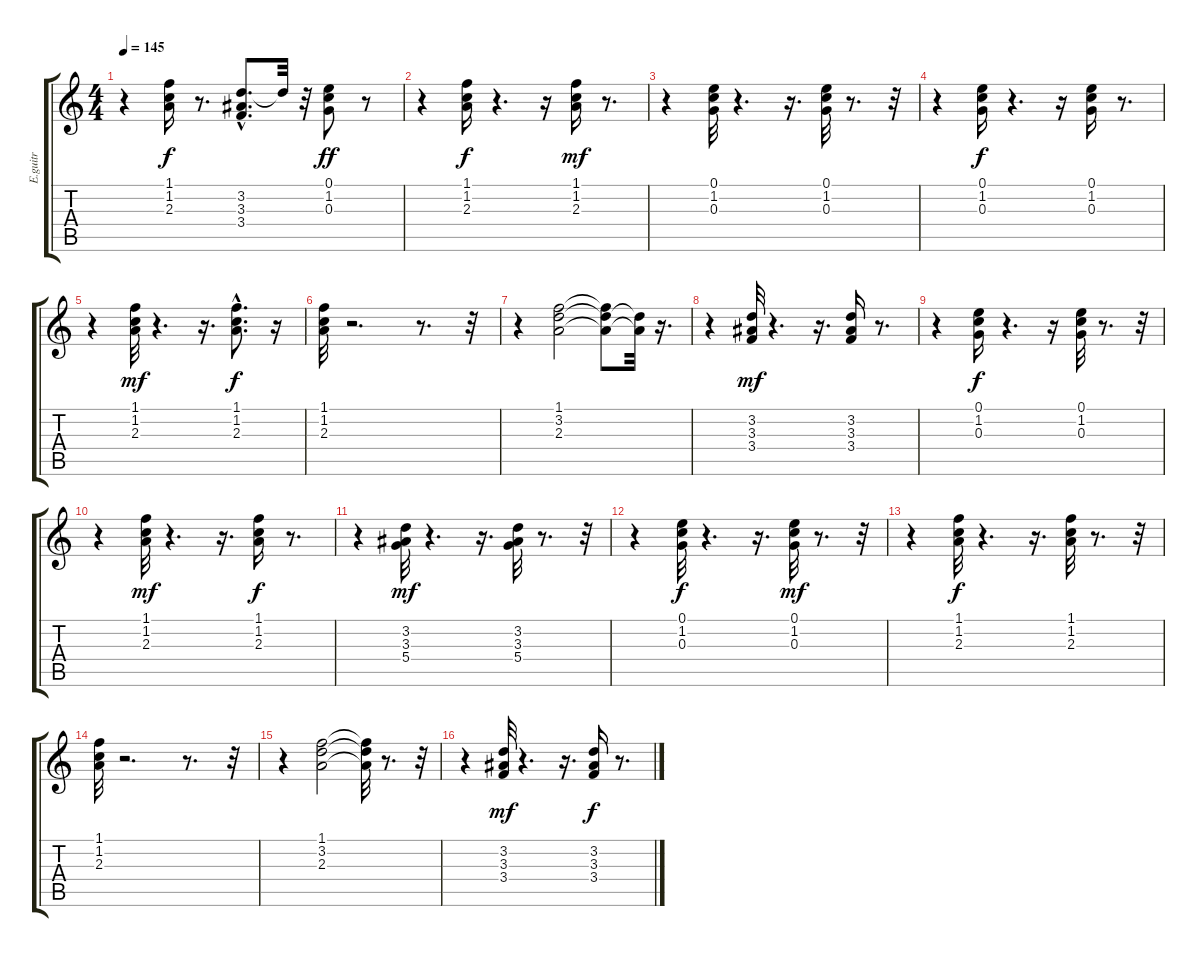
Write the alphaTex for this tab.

\track ("E.guitr" "E.guitr") {instrument acousticguitarsteel}
\staff {score tabs}
\tuning (E4 B3 G3 D3 A2 E2) {hide}
\ts (4 4)
\tempo 145
\clef g2
\ks c
r.4{dy f} (1.1 1.2 2.3).16 r.8{d} (3.2{hac} 3.3{hac} 3.4{hac}).8{d} 3.2{t}.32 r.32 (0.1 1.2 0.3).8{dy ff} r.8 |
r.4 (1.1 1.2 2.3).16{dy f} r.4{d} r.16 (1.1 1.2 2.3).16{dy mf} r.8{d} |
r.4 (0.1 1.2 0.3).32 r.4{d} r.16{d} (0.1 1.2 0.3).32 r.8{d} r.32 |
r.4 (0.1 1.2 0.3).16{dy f} r.4{d} r.16 (0.1 1.2 0.3).16 r.8{d} |
r.4 (1.1 1.2 2.3).32{dy mf} r.4{d} r.16{d} (1.1{hac} 1.2{hac} 2.3{hac}).8{d dy f} r.16 |
(1.1 1.2 2.3).32 r.2{d} r.8{d} r.32 |
r.4 (1.1 3.2 2.3).2 (1.1{t} 3.2{t} 2.3{t}).8 (3.2{t} 2.3{t}).32 r.16{d} |
r.4 (3.2 3.3 3.4).32{dy mf} r.4{d} r.16{d} (3.2 3.3 3.4).16 r.8{d} |
r.4 (0.1 1.2 0.3).16{dy f} r.4{d} r.16 (0.1 1.2 0.3).32 r.8{d} r.32 |
r.4 (1.1 1.2 2.3).32{dy mf} r.4{d} r.16{d} (1.1 1.2 2.3).16{dy f} r.8{d} |
r.4 (3.2 3.3 5.4).32{dy mf} r.4{d} r.16{d} (3.2 3.3 5.4).32 r.8{d} r.32 |
r.4 (0.1 1.2 0.3).32{dy f} r.4{d} r.16{d} (0.1 1.2 0.3).32{dy mf} r.8{d} r.32 |
r.4 (1.1 1.2 2.3).32{dy f} r.4{d} r.16{d} (1.1 1.2 2.3).32 r.8{d} r.32 |
(1.1 1.2 2.3).32 r.2{d} r.8{d} r.32 |
r.4 (1.1 3.2 2.3).2 (1.1{t} 3.2{t} 2.3{t}).32 r.8{d} r.32 |
r.4 (3.2 3.3 3.4).32{dy mf} r.4{d} r.16{d} (3.2 3.3 3.4).16{dy f} r.8{d}
